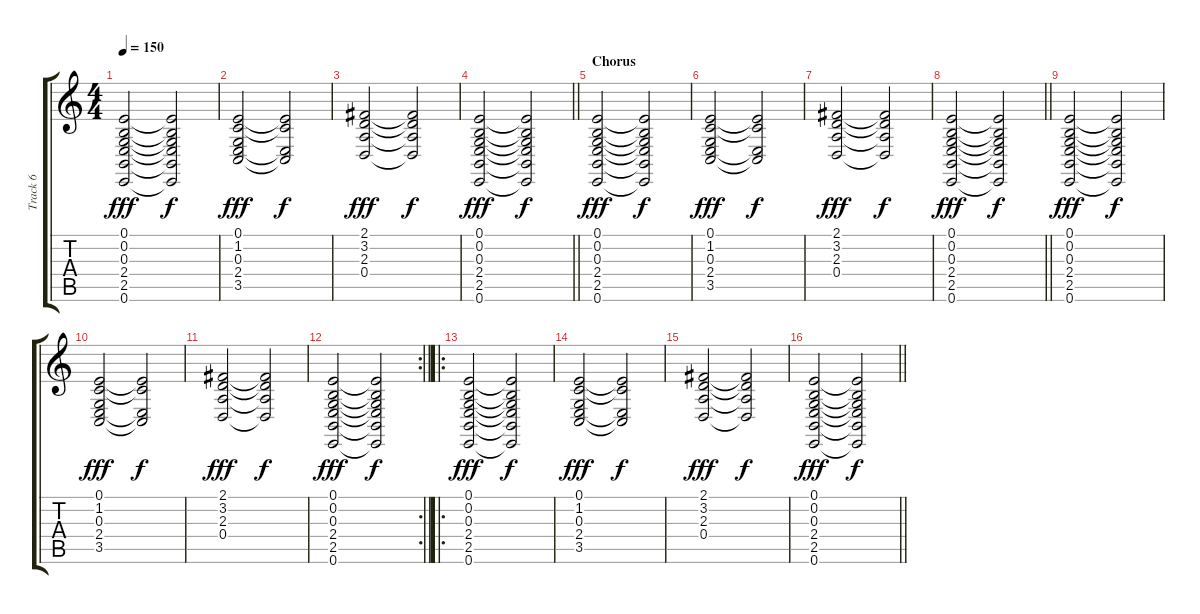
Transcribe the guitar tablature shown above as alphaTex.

\track ("Track 6" "Track 6") {instrument stringensemble1}
\staff {score tabs}
\tuning (E4 B3 G3 D3 A2 E2) {hide}
\ts (4 4)
\tempo 150
\clef g2
\ks c
(0.1 0.2 0.3 2.4 2.5 0.6).2{dy fff} (0.1{t} 0.2{t} 0.3{t} 2.4{t} 2.5{t} 0.6{t}).2{dy f} |
(0.1 1.2 0.3 2.4 3.5).2{dy fff} (0.1{t} 1.2{t} 2.4{t} 3.5{t}).2{dy f} |
(2.1 3.2 2.3 0.4).2{dy fff} (2.1{t} 3.2{t} 2.3{t} 0.4{t}).2{dy f} |
\barLineRight lightlight
(0.1 0.2 0.3 2.4 2.5 0.6).2{dy fff} (0.1{t} 0.2{t} 0.3{t} 2.4{t} 2.5{t} 0.6{t}).2{dy f} |
\section ("" "Chorus")
(0.1 0.2 0.3 2.4 2.5 0.6).2{dy fff} (0.1{t} 0.2{t} 0.3{t} 2.4{t} 2.5{t} 0.6{t}).2{dy f} |
(0.1 1.2 0.3 2.4 3.5).2{dy fff} (0.1{t} 1.2{t} 2.4{t} 3.5{t}).2{dy f} |
(2.1 3.2 2.3 0.4).2{dy fff} (2.1{t} 3.2{t} 2.3{t} 0.4{t}).2{dy f} |
\barLineRight lightlight
(0.1 0.2 0.3 2.4 2.5 0.6).2{dy fff} (0.1{t} 0.2{t} 0.3{t} 2.4{t} 2.5{t} 0.6{t}).2{dy f} |
(0.1 0.2 0.3 2.4 2.5 0.6).2{dy fff} (0.1{t} 0.2{t} 0.3{t} 2.4{t} 2.5{t} 0.6{t}).2{dy f} |
(0.1 1.2 0.3 2.4 3.5).2{dy fff} (0.1{t} 1.2{t} 2.4{t} 3.5{t}).2{dy f} |
(2.1 3.2 2.3 0.4).2{dy fff} (2.1{t} 3.2{t} 2.3{t} 0.4{t}).2{dy f} |
\rc 2
\barLineRight lightlight
(0.1 0.2 0.3 2.4 2.5 0.6).2{dy fff} (0.1{t} 0.2{t} 0.3{t} 2.4{t} 2.5{t} 0.6{t}).2{dy f} |
\ro
(0.1 0.2 0.3 2.4 2.5 0.6).2{dy fff} (0.1{t} 0.2{t} 0.3{t} 2.4{t} 2.5{t} 0.6{t}).2{dy f} |
(0.1 1.2 0.3 2.4 3.5).2{dy fff} (0.1{t} 1.2{t} 2.4{t} 3.5{t}).2{dy f} |
(2.1 3.2 2.3 0.4).2{dy fff} (2.1{t} 3.2{t} 2.3{t} 0.4{t}).2{dy f} |
\barLineRight lightlight
(0.1 0.2 0.3 2.4 2.5 0.6).2{dy fff} (0.1{t} 0.2{t} 0.3{t} 2.4{t} 2.5{t} 0.6{t}).2{dy f}
